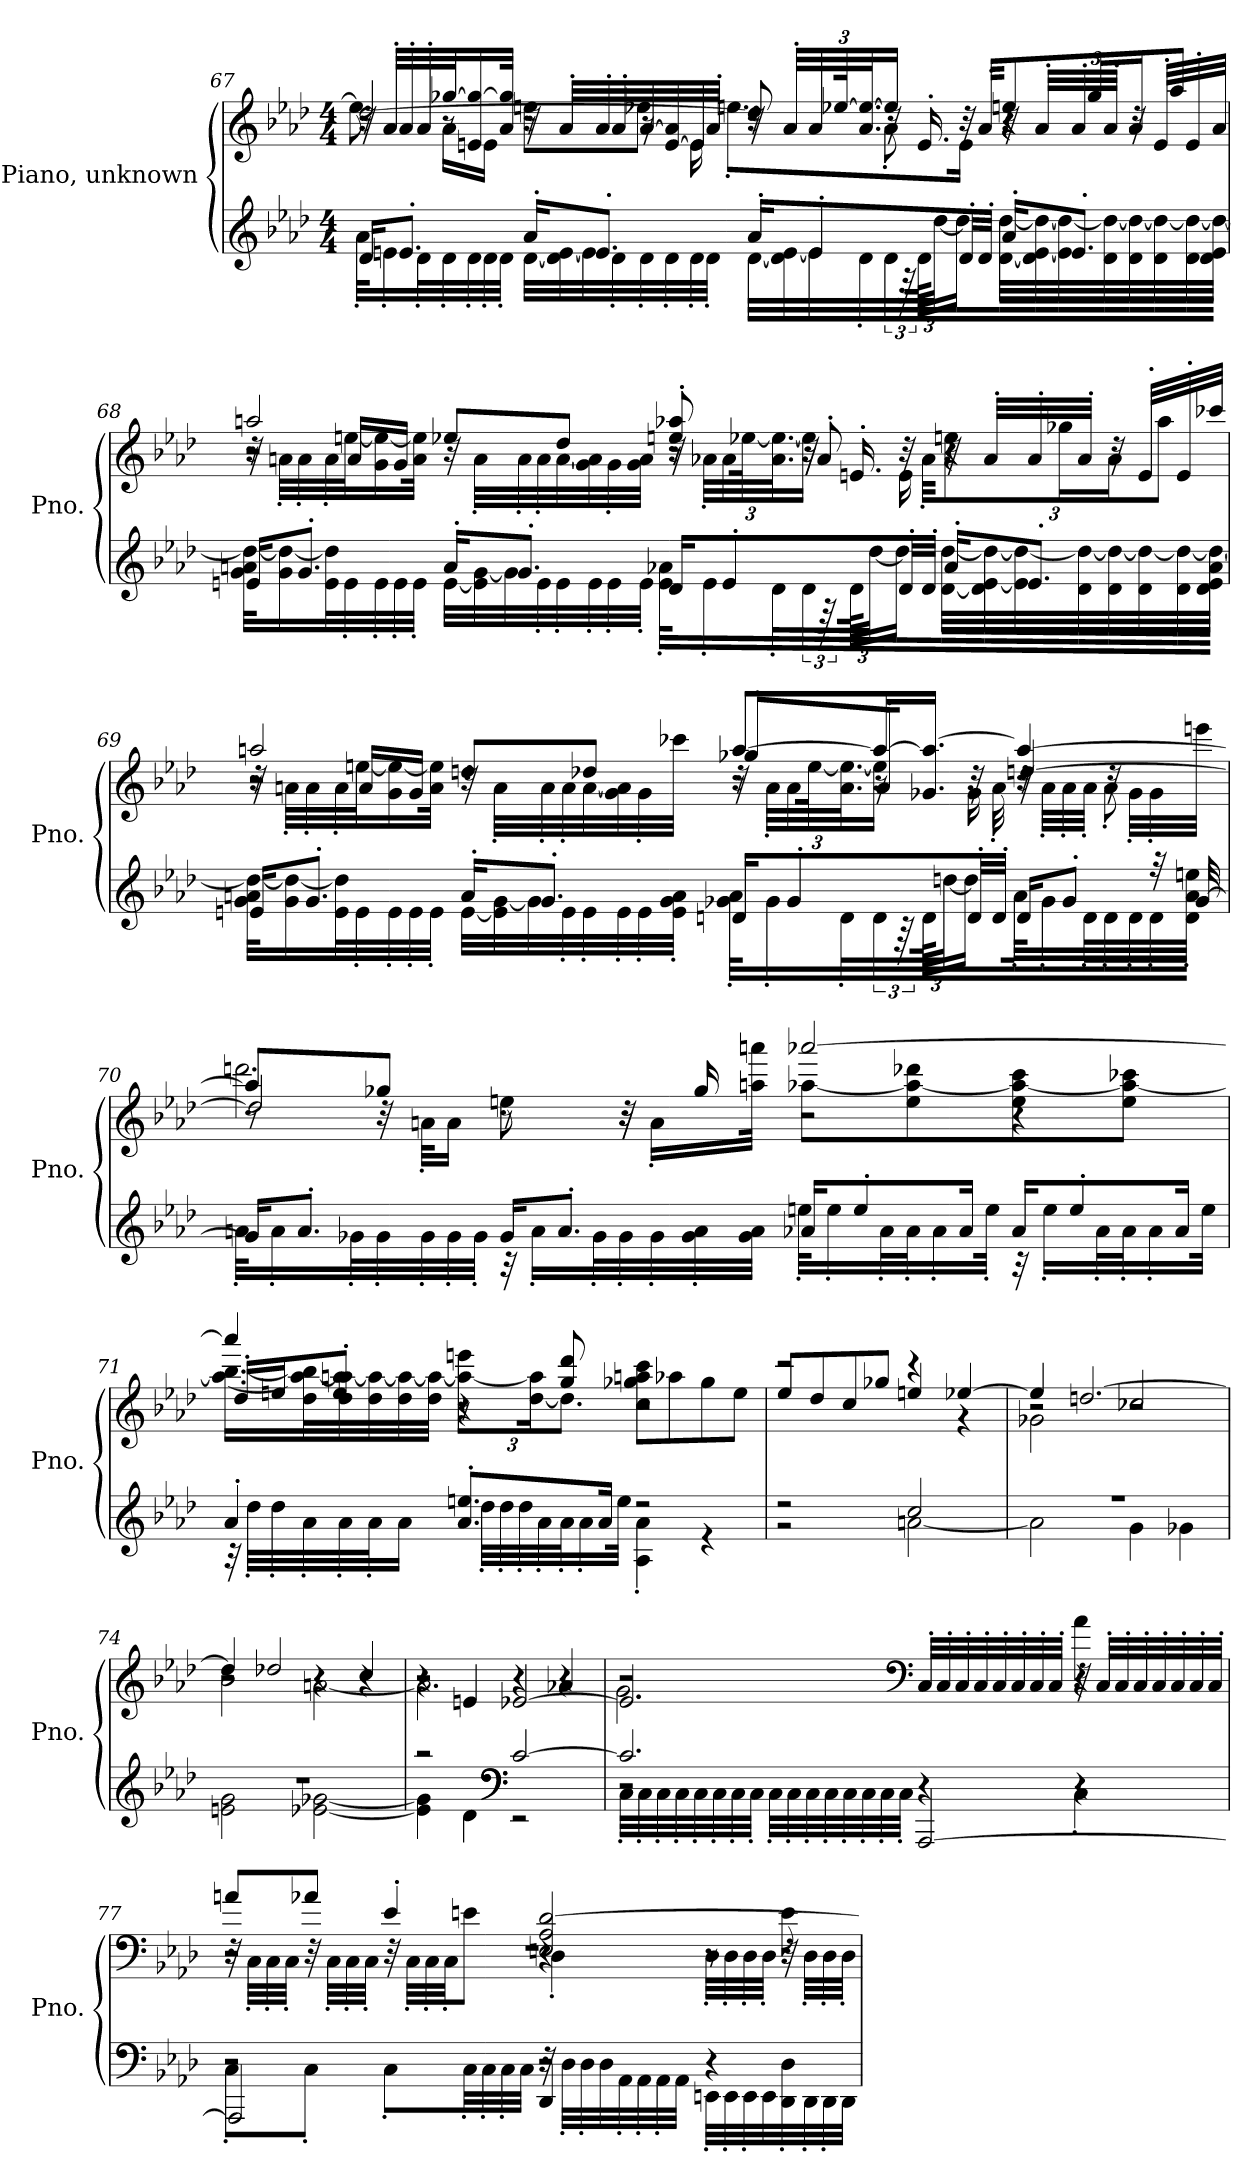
**kern	**kern
*part1	*part1
*staff2	*staff1
*I"Piano, unknown	*
*I'Pno.	*
!!LO:LB:g=z
*clefG2	*clefG2
*k[b-e-a-d-]	*k[b-e-a-d-]
*M4/4	*M4/4
=67	=67
*^	*^
*	*	*	*^
*	*	*	*	*^
16d-/KL	32a-'\KLL	[2dd-/	8ee\]	32r	8r
.	16en'\	.	.	32a-'/LLL	.
8.e'/J	.	.	.	32a-'/	.
.	32d-'\L	.	.	32a-'/	.
.	32d-'\	.	8r	[32gg-X/J	16a-\LL
.	32d-'\	.	.	16en/ 16gg-/_	.
.	32d-'\	.	.	.	16e\JJ
.	32d-'\JJJ	.	.	32a-/ 32gg-/]JJk	.
16a-'/KL	[32d-\LLL	.	8r	32r	8een\L
.	32d-\] [32e\	.	.	32a-'/LLL	.
8.e'/J	32e\]	.	.	32a-'/	.
.	32d-'\	.	.	32a-'/	.
.	32d-'\	.	16r	[32a-/	8ee-X\J
.	32d-'\	.	.	[32e/ 32a-/]	.
.	32d-'\	.	16e\	32e/]	.
.	32d-'\JJJ	.	.	32a-'/JJJ	.
16a-'/KL	[32d-\LLL	8dd-/]	8r	32r	8.een'\L
.	32d-\] [32e\	.	.	32a-'/LLL	.
*	*	*	*	*Xbrackettup	*
8e'/	32e\]	.	.	48a-/	.
.	.	.	.	[96ee-X/K	.
.	32d-'\	.	.	48.a-/ 48.ee-/_J	.
.	48d-\JJJ	32r	8a-'\	16ee-/JJ]	.
.	96r	.	.	.	.
.	96d-\KLLL	16.e'/	.	.	.
.	[48dd-\J	.	.	.	.
32d-'/LL	16dd-\JJ]	.	.	32r	16e\Jk
32d-'/JJJ	.	.	.	32a-'/KKL	.
16a-'/KL	[32d-\ [32dd-\LLL	32r	4r	12een/	4r
.	32d-\] [32e\ 32dd-\_	32a-'/LLL	.	.	.
8.e'/J	32e\] 32dd-\_	32a-'/	.	.	.
.	.	.	.	24gg-/L	.
.	32d-\ 32dd-\_	32a-'/JJJ	.	.	.
.	32d-\ 32dd-\_	32r	.	24a-/J	.
.	32d-\ 32dd-\_	32e'/LLL	.	.	.
.	.	.	.	12aa-/J	.
.	32d-\ 32dd-\_	32e'/	.	.	.
.	32d-\ 32e\ 32dd-\_JJJ	32a-/JJJ	.	.	.
!!LO:LB:g=z	!!	!!	!!
=68	=68	=68	=68	=68	=68
16en/KL	32g\ 32an\ 32dd-\_KLL	2aan/	32r	8r	2r
.	16g\ 16dd-\_	.	32an'\LLL	.	.
8.g'/J	.	.	32a'\	.	.
.	32e\ 32dd-\]L	.	32a'\	.	.
.	32e'\	.	[32een\J	16a/LL	.
.	32e'\	.	16g\ 16ee\_	.	.
.	32e'\	.	.	16g/JJ	.
.	32e'\JJJ	.	32a\ 32ee\]JJk	.	.
16a'/KL	[32e\LLL	.	32r	8ee-X/L	.
.	32e\] [32g\	.	32a'\LLL	.	.
8.g'/J	32g\]	.	32a'\	.	.
.	32e'\	.	32a'\	.	.
.	32e'\	.	[32a\	8dd-/J	.
.	32e'\	.	32g\ 32a\]	.	.
.	32e'\	.	32g'\	.	.
.	32e'\JJJ	.	32g\ 32a\JJJ	.	.
16d-/KL	32e\' 32a-X\'KLL	8een/' 8aa-X/'	32r	8r	8r
.	16e'\	.	32a-X'\LLL	.	.
8e'/	.	.	48a-\	.	.
.	.	.	[96ee-X\K	.	.
.	32d-'\L	.	48.a-\ 48.ee-\_J	.	.
.	48d-\JJJ	32r	16ee-\JJ]	8a-'/	16r
.	96r	.	.	.	.
.	96d-\KLLL	16.en'/	.	.	.
.	[48dd-\J	.	.	.	.
32d-'/LL	16dd-\JJ]	.	32r	.	16e\
32d-'/JJJ	.	.	32a-'\KKL	.	.
16a-'/KL	[32d-\ [32dd-\LLL	32r	12een\	4r	4r
.	32d-\] [32e\ 32dd-\_	32a-'/LLL	.	.	.
8.e'/J	32e\] 32dd-\_	32a-'/	.	.	.
.	.	.	24gg-X\L	.	.
.	32d-\ 32dd-\_	32a-'/JJJ	.	.	.
.	32d-\ 32dd-\_	32r	24a-\J	.	.
.	32d-\ 32dd-\_	32e'/LLL	.	.	.
.	.	.	12aa-\J	.	.
.	32d-\ 32dd-\_	32e'/	.	.	.
.	32d-\ 32e\ 32a-\ 32dd-\_JJJ	32ccc-X/JJJ	.	.	.
!!LO:PB:g=z	!!	!!	!!
=69	=69	=69	=69	=69	=69
16en/KL	32g\ 32an\ 32dd-\_KLL	2aan/	32r	8r	2r
.	16g\ 16dd-\_	.	32an'\LLL	.	.
8.g'/J	.	.	32a'\	.	.
.	32e\ 32dd-\]L	.	32a'\	.	.
.	32e'\	.	[32een\J	16a/LL	.
.	32e'\	.	16g\ 16ee\_	.	.
.	32e'\	.	.	16g/JJ	.
.	32e'\JJJ	.	32a\ 32ee\]JJk	.	.
16a'/KL	[32e\LLL	.	32r	8ddn/L	.
.	32e\] [32g\	.	32a'\LLL	.	.
8.g'/J	32g\]	.	32a'\	.	.
.	32e'\	.	32a'\	.	.
.	32e'\	.	[32a\	8dd-X/J	.
.	32e'\	.	32g\ 32a\]	.	.
.	32e'\	.	32g'\	.	.
.	32e\' 32g\' 32a\'JJJ	.	32ccc-X\JJJ	.	.
16dn/KL	32g-X\' 32a\'KLL	[8aa/L	32r	8gg-X'/L	8r
.	16g-'\	.	32a'\LLL	.	.
8g-'/	.	.	48a\	.	.
.	.	.	[96ee\K	.	.
.	32d'\L	.	48.a\ 48.ee\_J	.	.
.	48d\JJJ	32aa/KL_	16ee\JJ]	8a'/J	16r
.	96r	.	.	.	.
.	96d\KLLL	16.g-X/ 16.aa/_JJ	.	.	.
.	[48ddn\J	.	.	.	.
32d'/LL	16dd\JJ]	.	32r	.	16g-\
32d'/JJJ	.	.	32a'\	.	.
16d/KL	32a'\KLL	4aa/_	32r	[4ddn/	8r
.	16g-'\	.	32a'\LLL	.	.
8g-'/J	.	.	32a'\	.	.
.	32d'\L	.	32a'\JJJ	.	.
.	32d'\	.	32r	.	8a'\
.	32d'\	.	32g-'\LLL	.	.
32r	32d'\	.	32g-'\	.	.
[32g-/	32d\' 32a\' 32een\'JJJ	.	32eeen\JJJ	.	.
!!LO:LB:g=z	!!	!!	!!
=70	=70	=70	=70	=70	=70
16g-/KL]	32an'\KLL	8aa/L]	8r	2dd/]	2.dddn\
.	16a'\	.	.	.	.
8.a'/J	.	.	.	.	.
.	32g-X'\L	.	.	.	.
.	32g-'\	8gg-X/J	32r	.	.
.	32g-'\	.	32an'\KLL	.	.
.	32g-'\	.	16a\JJ	.	.
.	32g-'\JJJ	.	.	.	.
16g-/KL	32r	8r	8een\	.	.
.	16a'\LL	.	.	.	.
8.a'/J	.	.	.	.	.
.	32g-'\L	.	.	.	.
.	32g-'\	16r	32r	.	.
.	32g-'\	.	16a'\LL	.	.
.	32g-\' 32a\'	16gg-/	.	.	.
.	32g-\ 32a\JJJ	.	32aan\ 32aaan\JJk	.	.
16a-X/KL	32een'\KLL	[2aaa-X/	[8aa-X\L	2r	.
.	16ee'\	.	.	.	.
8ee'/	.	.	.	.	.
.	32a-'\L	.	.	.	.
.	32a-'\J	.	8ee\ 8aa-\_ 8ddd-X\	.	.
.	16a-'\	.	.	.	.
16a-/Jk	.	.	.	.	.
.	32ee'\JJk	.	.	.	.
16a-/KL	32r	.	8ee\ 8aa-\_ 8ccc\	.	4r
.	16ee'\LL	.	.	.	.
8ee'/	.	.	.	.	.
.	32a-'\L	.	.	.	.
.	32a-'\J	.	8ee\ 8aa-\_ 8ccc-X\J	.	.
.	16a-'\	.	.	.	.
16a-/Jk	.	.	.	.	.
.	32ee\JJk	.	.	.	.
*	*	*	*	*v	*v
!!LO:LB:g=z
=71	=71	=71	=71	=71
4a-'/	32r	4aaa-/]	16.aa-\_ [16.bb-\LL	16dd-'/LL
.	32dd-'\LLL	.	.	.
.	32dd-'\	.	.	16een/J
.	32a-'\	.	32dd-\ 32aa-\_ 32bb-\]L	.
.	32a-'\	.	32dd-\ 32aa-\_	8ee/' 8aan/'J
.	32a-'\J	.	32dd-\ 32aa-\_	.
.	16a-\JJ	.	32dd-\ 32aa-\_	.
.	.	.	32dd-\ 32aa-\_JJJ	.
8.a-/' 8.een/'L	32dd-'\LLL	8r	12aa-\_ 12eeen\L	4r
.	32dd-'\	.	.	.
.	32dd-'\	.	.	.
.	.	.	[24dd-\ 24aa-\]K	.
.	32a-'\	.	.	.
.	32a-'\J	8gg/ 8ddd-/	12.dd-\J]	.
.	16a-'\	.	.	.
16a-/Jk	.	.	.	.
.	32ee\JJk	.	.	.
2r	4A-\' 4a-\'	2r	8cc\ 8gg-X\ 8aan\ 8ccc\L	2r
.	.	.	8aa-X\	.
.	4r	.	8gg-\	.
.	.	.	8ee\J	.
*	*	*	*v	*v
=72	=72	=72	=72
2r	2r	2r	8ee-/L
.	.	.	8dd-/
.	.	.	8cc/
.	.	.	8gg-X/J
2cc/	[2an\	4r	4een/
.	.	[4ee-X/	4r
!!LO:LB:g=z
=73	=73	=73	=73
*	*	*	*^
1r	2a\]	4ee-/]	2g-X\	2r
.	.	[2.ddn/	.	.
.	4g\	.	2r	2cc-X/
.	4g-X\	.	.	.
=74	=74	=74	=74	=74
1r	2en\ 2g\	4dd/]	2b-\	2r
.	.	2dd-X/	.	.
.	[2e-X\ [2g-X\	.	[2an\	4r
.	.	4r	.	4cc/
=75	=75	=75	=75	=75
2r	4e-\] 4g-\]	2r	2.a\]	4r
.	4d-\	.	.	4en/
*clefF4	*	*	*	*
[2c/	2r	[2e-X/	.	4r
.	.	.	4r	4a-X/
!!LO:LB:g=z	!!	!!
=76	=76	=76	=76	=76
*	*^	*	*	*
2.c/]	32C'\LLL	2r	2.e-/]	2.g\	2r
.	32C'\	.	.	.	.
.	32C'\	.	.	.	.
.	32C'\	.	.	.	.
.	32C'\	.	.	.	.
.	32C'\	.	.	.	.
.	32C'\	.	.	.	.
.	32C'\JJJ	.	.	.	.
.	32C'\LLL	.	.	.	.
.	32C'\	.	.	.	.
.	32C'\	.	.	.	.
.	32C'\	.	.	.	.
.	32C'\	.	.	.	.
.	32C'\	.	.	.	.
.	32C'\	.	.	.	.
.	32C'\JJJ	.	.	.	.
*	*	*	*clefF4	*	*
.	4r	[2AAA-/	.	.	32C'/LLL
.	.	.	.	.	32C'/
.	.	.	.	.	32C'/
.	.	.	.	.	32C'/
.	.	.	.	.	32C'/
.	.	.	.	.	32C'/
.	.	.	.	.	32C'/
.	.	.	.	.	32C'/JJJ
4r	4C'\	.	4r	4a-\	32r
.	.	.	.	.	32C'/LLL
.	.	.	.	.	32C'/
.	.	.	.	.	32C'/
.	.	.	.	.	32C'/
.	.	.	.	.	32C'/
.	.	.	.	.	32C'/
.	.	.	.	.	32C'/JJJ
!!LO:LB:g=z
=77	=77	=77	=77	=77	=77
*	*	*	*	*	*^
2r	8C'\L	2AAA-/]	1r	2r	8an/L	32r
.	.	.	.	.	.	32C'\LLL
.	.	.	.	.	.	32C'\
.	.	.	.	.	.	32C'\JJJ
.	8C'\J	.	.	.	8a-X/J	32r
.	.	.	.	.	.	32C'\LLL
.	.	.	.	.	.	32C'\
.	.	.	.	.	.	32C'\JJJ
.	8C'\L	.	.	.	4e-'/	32r
.	.	.	.	.	.	32C'\LLL
.	.	.	.	.	.	32C'\
.	.	.	.	.	.	32C'\JJ
.	32C'\LL	.	.	.	.	8en\J
.	32C'\	.	.	.	.	.
.	32C'\	.	.	.	.	.
.	32C\JJJ	.	.	.	.	.
4DD-/	32r	2r	.	4r	2En/ 2A-/ [2d-/	4D-'\
.	32D-'\LLL	.	.	.	.	.
.	32D-'\	.	.	.	.	.
.	32D-\	.	.	.	.	.
.	32AA-'\	.	.	.	.	.
.	32AA-'\	.	.	.	.	.
.	32AA-'\	.	.	.	.	.
.	32AA-\JJJ	.	.	.	.	.
4r	32EEn'\LLL	.	.	8r	.	32D-'\LLL
.	32EE'\	.	.	.	.	32D-'\
.	32EE'\	.	.	.	.	32D-'\
.	32EE\	.	.	.	.	32D-'\JJJ
.	32DD-\' 32D-\'	.	.	8e\	.	32r
.	32DD-'\	.	.	.	.	32D-'\LLL
.	32DD-'\	.	.	.	.	32D-'\
.	32DD-\JJJ	.	.	.	.	32D-'\JJJ
*v	*v	*v	*	*	*	*
*	*v	*v	*v	*v
=	=
*-	*-
